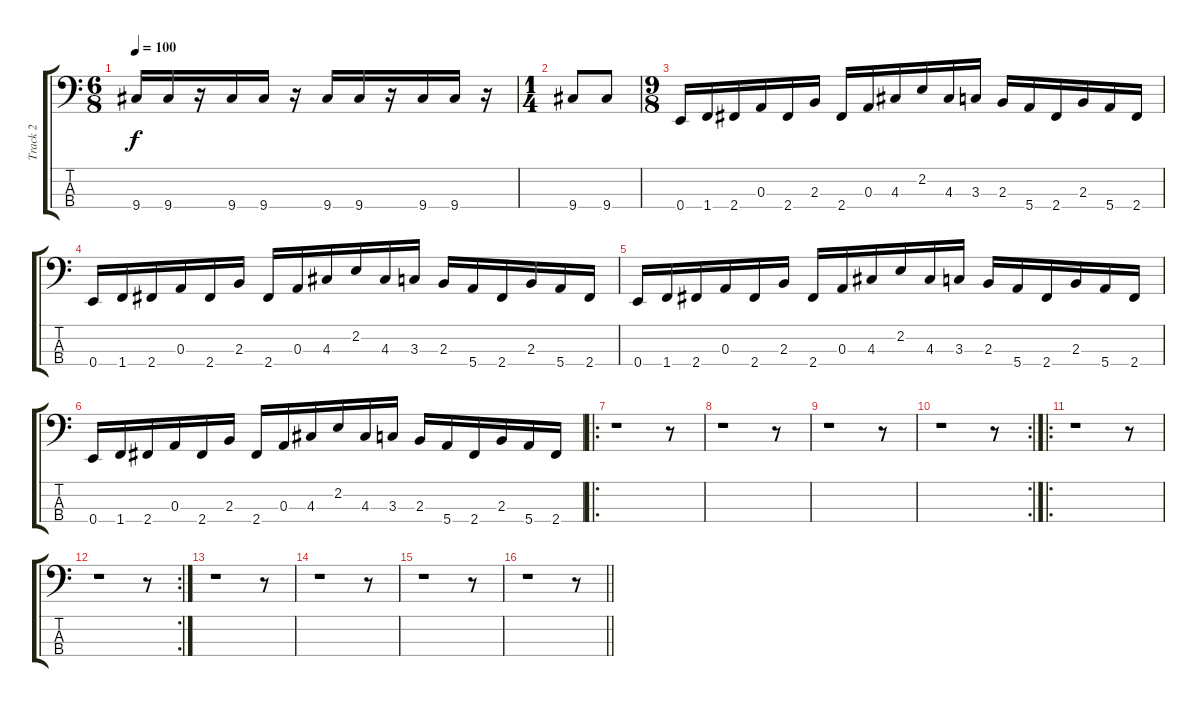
\track ("Track 2" "Track 2") {instrument electricbassfinger}
\staff {score tabs}
\tuning (G2 D2 A1 E1) {hide}
\ts (6 8)
\tempo 100
\clef f4
\ks c
9.4.16{dy f} 9.4.16 r.16 9.4.16 9.4.16 r.16 9.4.16 9.4.16 r.16 9.4.16 9.4.16 r.16 |
\ts (1 4)
9.4.8 9.4.8 |
\ts (9 8)
0.4.16 1.4.16 2.4.16 0.3.16 2.4.16 2.3.16 2.4.16 0.3.16 4.3.16 2.2.16 4.3.16 3.3.16 2.3.16 5.4.16 2.4.16 2.3.16 5.4.16 2.4.16 |
0.4.16 1.4.16 2.4.16 0.3.16 2.4.16 2.3.16 2.4.16 0.3.16 4.3.16 2.2.16 4.3.16 3.3.16 2.3.16 5.4.16 2.4.16 2.3.16 5.4.16 2.4.16 |
0.4.16 1.4.16 2.4.16 0.3.16 2.4.16 2.3.16 2.4.16 0.3.16 4.3.16 2.2.16 4.3.16 3.3.16 2.3.16 5.4.16 2.4.16 2.3.16 5.4.16 2.4.16 |
0.4.16 1.4.16 2.4.16 0.3.16 2.4.16 2.3.16 2.4.16 0.3.16 4.3.16 2.2.16 4.3.16 3.3.16 2.3.16 5.4.16 2.4.16 2.3.16 5.4.16 2.4.16 |
\ro
r.1 r.8 |
r.1 r.8 |
r.1 r.8 |
\rc 2
r.1 r.8 |
\ro
r.1 r.8 |
\rc 2
r.1 r.8 |
r.1 r.8 |
r.1 r.8 |
r.1 r.8 |
\barLineRight lightlight
r.1 r.8
